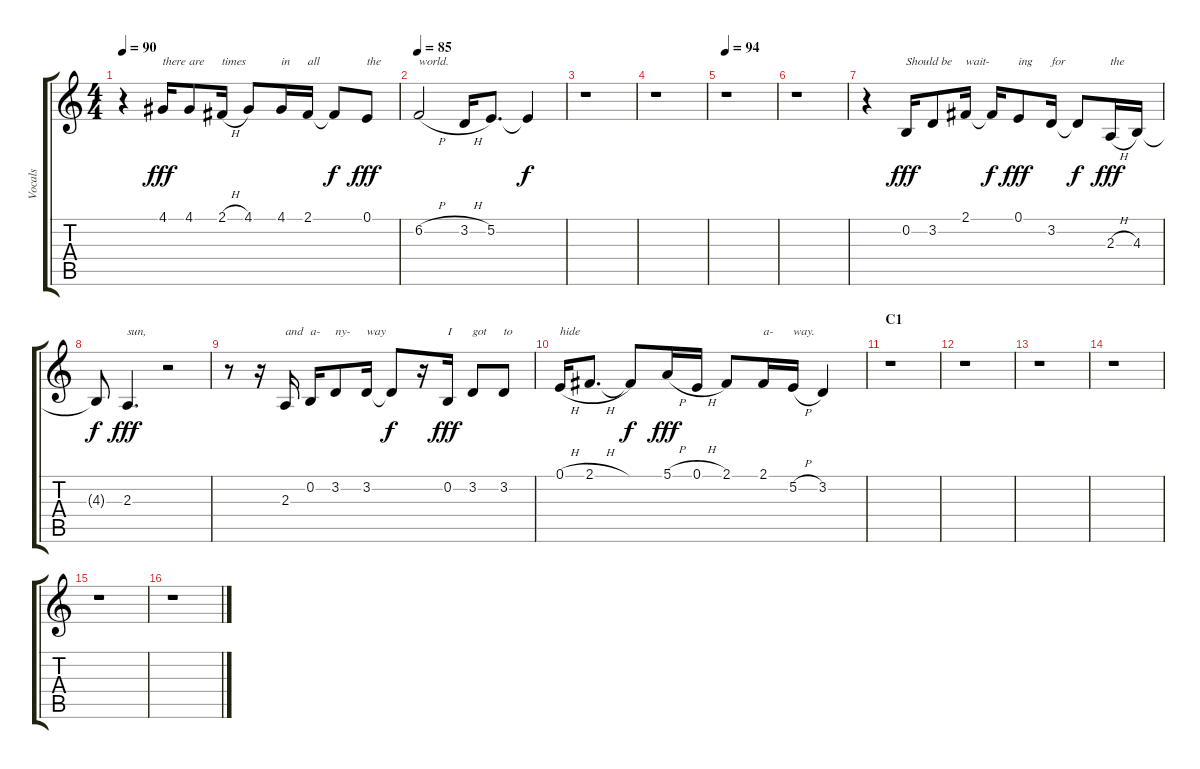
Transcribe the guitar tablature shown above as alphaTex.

\track ("Vocals" "Vocals") {instrument flute}
\staff {score tabs}
\tuning (E4 B3 G3 D3 A2 E2) {hide}
\ts (4 4)
\tempo 90
\clef g2
\ks c
r.4{dy fff} 4.1.16{txt "there"} 4.1.8{txt "are"} 2.1{h}.16{txt "times"} 4.1.8 4.1.16{txt "in"} 2.1.16{txt "all"} 2.1{t}.8{dy f} 0.1.8{txt "the" dy fff} |
\tempo 85
6.2{h}.2{txt "world."} 3.2{h}.16 5.2.8{d} 5.2{t}.4{dy f} |
r.1 |
r.1 |
\tempo 94
r.1 |
r.1 |
r.4 0.2.16{txt "Should be" dy fff} 3.2.8 2.1.16{txt "wait-"} 2.1{t}.16{dy f} 0.1.8{txt "ing" dy fff} 3.2.16{txt "for"} 3.2{t}.8{dy f} 2.3{h}.16{txt "the" dy fff} 4.3.16 |
4.3{t}.8{dy f} 2.3.4{d txt "sun," dy fff} r.2 |
r.8 r.16 2.3.16{txt "and"} 0.2.16{txt "a-"} 3.2.8{txt "ny-"} 3.2.16{txt "way"} 3.2{t}.8{dy f} r.16 0.2.16{txt "I" dy fff} 3.2.8{txt "got"} 3.2.8{txt "to"} |
0.1{h}.16{txt "hide"} 2.1{h}.8{d} 2.1{t}.8{dy f} 5.1{h}.16{dy fff} 0.1{h}.16 2.1.8 2.1.16{txt "a-"} 5.2{h}.16{txt "way."} 3.2.4 |
\section ("" "C1")
r.1 |
r.1 |
r.1 |
r.1 |
r.1 |
r.1
